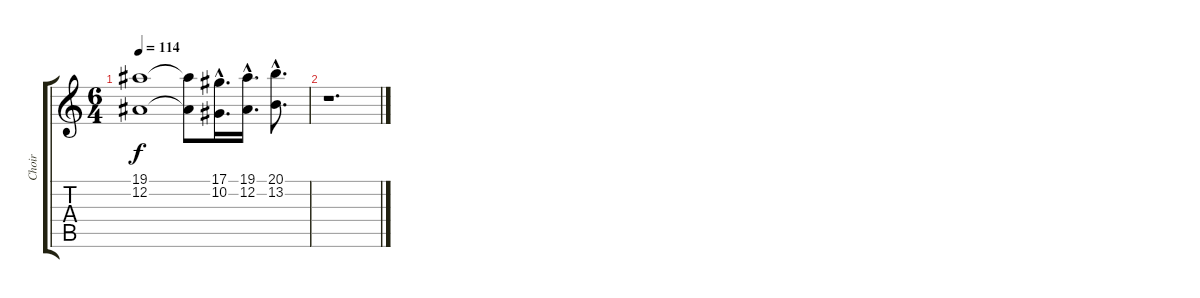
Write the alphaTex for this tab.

\track ("Choir" "Choir") {instrument choiraahs}
\staff {score tabs}
\tuning (Eb4 Bb3 Gb3 Db3 Ab2 Eb2) {hide}
\ts (6 4)
\tempo 114
\clef g2
\ks c
(19.1 12.2).1{dy f volume 0} (19.1{t} 12.2{t}).8 (17.1{hac} 10.2{hac}).16{d} (19.1{hac} 12.2{hac}).16{d} (20.1{hac} 13.2{hac}).8{d} |
r.1{d}
